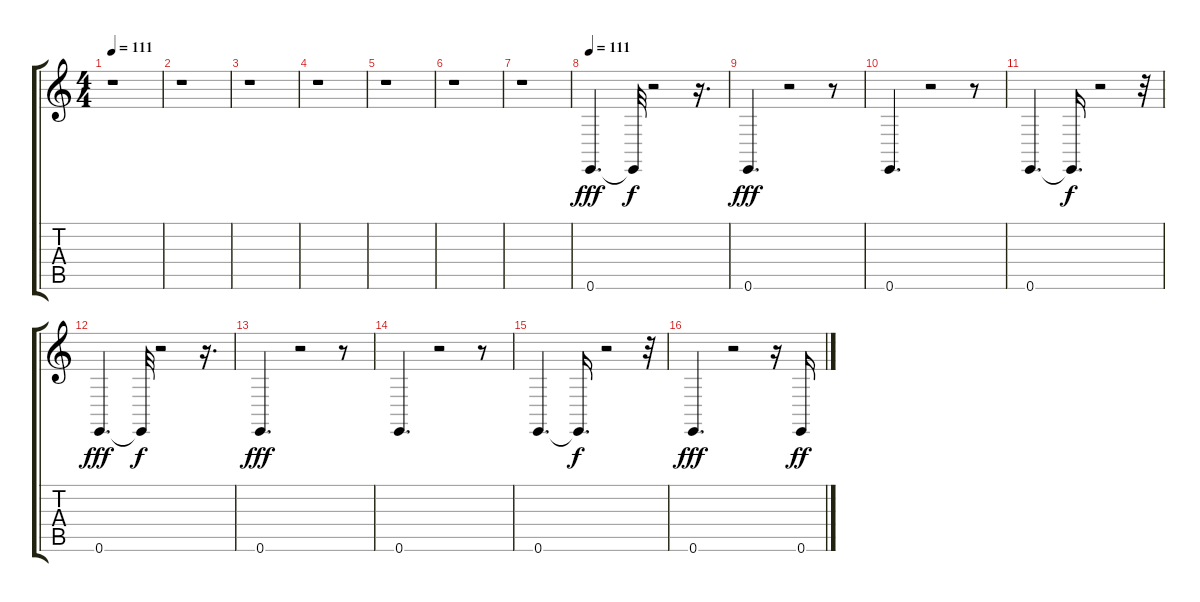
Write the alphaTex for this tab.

\track "" {instrument synthstrings1}
\staff {score tabs}
\tuning (E4 B3 G3 D3 A2 E2) {hide}
\ts (4 4)
\tempo 111
\clef g2
\ks c
r.1{dy fff} |
r.1 |
r.1 |
r.1 |
r.1 |
r.1 |
r.1 |
\tempo 111
0.6.4{d} 0.6{t}.32{dy f} r.2 r.16{d} |
0.6.4{d dy fff} r.2 r.8 |
0.6.4{d} r.2 r.8 |
0.6.4{d} 0.6{t}.16{d dy f} r.2 r.32 |
0.6.4{d dy fff} 0.6{t}.32{dy f} r.2 r.16{d} |
0.6.4{d dy fff} r.2 r.8 |
0.6.4{d} r.2 r.8 |
0.6.4{d} 0.6{t}.16{d dy f} r.2 r.32 |
0.6.4{d dy fff} r.2 r.16 0.6.16{dy ff}
